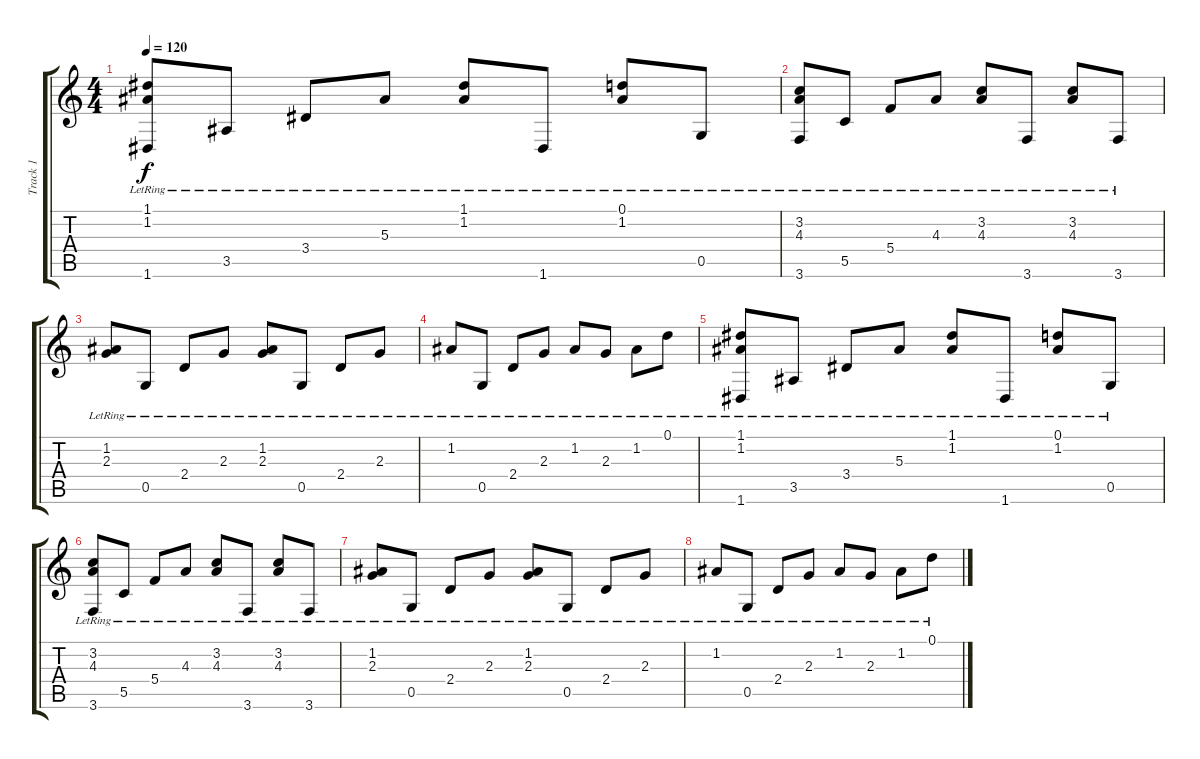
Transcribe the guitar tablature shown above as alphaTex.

\track ("Track 1" "Track 1") {instrument acousticguitarsteel}
\staff {score tabs}
\tuning (D4 A3 F3 C3 G2 D2) {hide}
\ts (4 4)
\tempo 120
\clef g2
\ks c
(1.1{lr} 1.2{lr} 1.6{lr}).8{dy f} 3.5{lr}.8 3.4{lr}.8 5.3{lr}.8 (1.1{lr} 1.2{lr}).8 1.6{lr}.8 (0.1{lr} 1.2{lr}).8 0.5{lr}.8 |
(3.2{lr} 4.3{lr} 3.6{lr}).8 5.5{lr}.8 5.4{lr}.8 4.3{lr}.8 (3.2{lr} 4.3{lr}).8 3.6{lr}.8 (3.2{lr} 4.3{lr}).8 3.6{lr}.8 |
(1.2{lr} 2.3{lr}).8 0.5{lr}.8 2.4{lr}.8 2.3{lr}.8 (1.2{lr} 2.3{lr}).8 0.5{lr}.8 2.4{lr}.8 2.3{lr}.8 |
1.2{lr}.8 0.5{lr}.8 2.4{lr}.8 2.3{lr}.8 1.2{lr}.8 2.3{lr}.8 1.2{lr}.8 0.1{lr}.8 |
(1.1{lr} 1.2{lr} 1.6{lr}).8 3.5{lr}.8 3.4{lr}.8 5.3{lr}.8 (1.1{lr} 1.2{lr}).8 1.6{lr}.8 (0.1{lr} 1.2{lr}).8 0.5{lr}.8 |
(3.2{lr} 4.3{lr} 3.6{lr}).8 5.5{lr}.8 5.4{lr}.8 4.3{lr}.8 (3.2{lr} 4.3{lr}).8 3.6{lr}.8 (3.2{lr} 4.3{lr}).8 3.6{lr}.8 |
(1.2{lr} 2.3{lr}).8 0.5{lr}.8 2.4{lr}.8 2.3{lr}.8 (1.2{lr} 2.3{lr}).8 0.5{lr}.8 2.4{lr}.8 2.3{lr}.8 |
1.2{lr}.8 0.5{lr}.8 2.4{lr}.8 2.3{lr}.8 1.2{lr}.8 2.3{lr}.8 1.2{lr}.8 0.1{lr}.8
